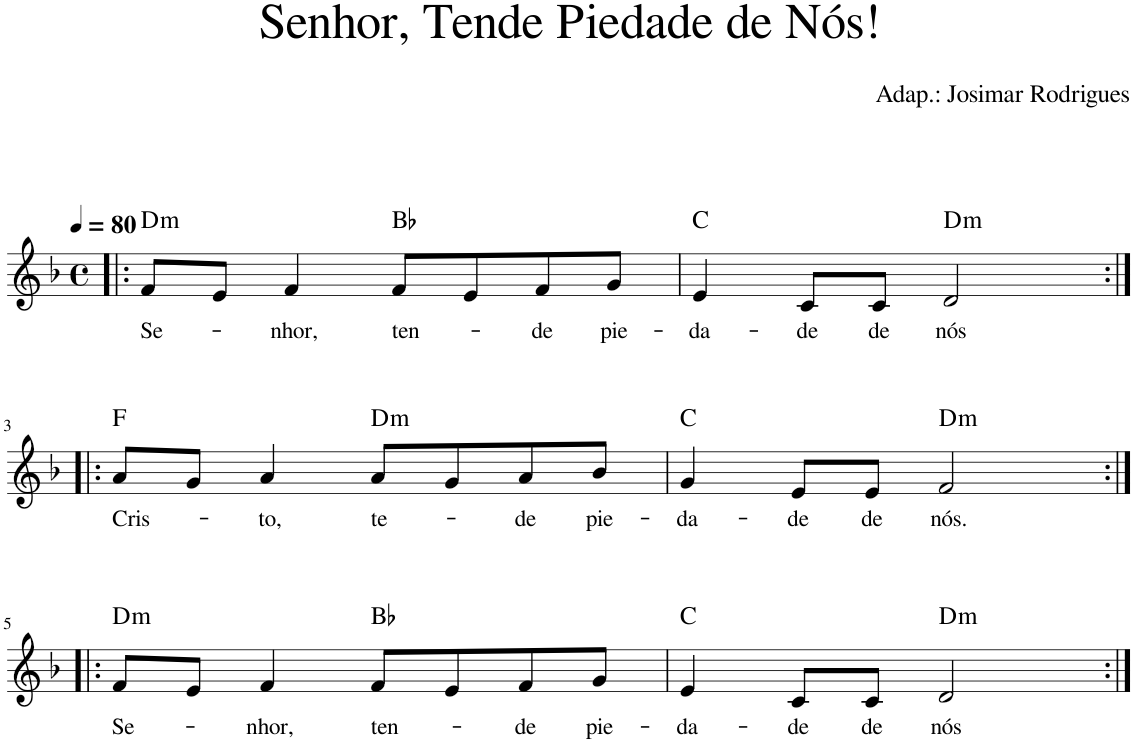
**kern	**text	**harte
*part1	*part1	*part1
*staff1	*staff1	*
*I"Voz	*	*
*I'Vo.	*	*
*clefG2	*	*
*k[b-]	*	*
*M4/4	*	*
*met(c)	*	*
*MM80	*	*
=1!|:	=1!|:	=1!|:
!	!LO:LY:b	!LO:H:kt=m
8f/L	Se-	D:min
8e/J	.	.
!	!LO:LY:b	!
4f/	-nhor,	.
!	!LO:LY:b	!
8f/L	ten-	Bb:maj
8e/	.	.
!	!LO:LY:b	!
8f/	-de	.
!	!LO:LY:b	!
8g/J	pie-	.
=2	=2	=2
!	!LO:LY:b	!
4e/	-da-	C:maj
!	!LO:LY:b	!
8c/L	-de	.
!	!LO:LY:b	!
8c/J	de	.
!	!LO:LY:b	!LO:H:kt=m
2d/	nós	D:min
!!LO:LB:g=z
=3:|!|:	=3:|!|:	=3:|!|:
!	!LO:LY:b	!
8a/L	Cris-	F:maj
8g/J	.	.
!	!LO:LY:b	!
4a/	-to,	.
!	!LO:LY:b	!LO:H:kt=m
8a/L	te-	D:min
8g/	.	.
!	!LO:LY:b	!
8a/	-de	.
!	!LO:LY:b	!
8b-/J	pie-	.
=4	=4	=4
!	!LO:LY:b	!
4g/	-da-	C:maj
!	!LO:LY:b	!
8e/L	-de	.
!	!LO:LY:b	!
8e/J	de	.
!	!LO:LY:b	!LO:H:kt=m
2f/	nós.	D:min
!!LO:LB:g=z
=5:|!|:	=5:|!|:	=5:|!|:
!	!LO:LY:b	!LO:H:kt=m
8f/L	Se-	D:min
8e/J	.	.
!	!LO:LY:b	!
4f/	-nhor,	.
!	!LO:LY:b	!
8f/L	ten-	Bb:maj
8e/	.	.
!	!LO:LY:b	!
8f/	-de	.
!	!LO:LY:b	!
8g/J	pie-	.
=6	=6	=6
!	!LO:LY:b	!
4e/	-da-	C:maj
!	!LO:LY:b	!
8c/L	-de	.
!	!LO:LY:b	!
8c/J	de	.
!	!LO:LY:b	!LO:H:kt=m
2d/	nós	D:min
=:|!	=:|!	=:|!
*-	*-	*-
